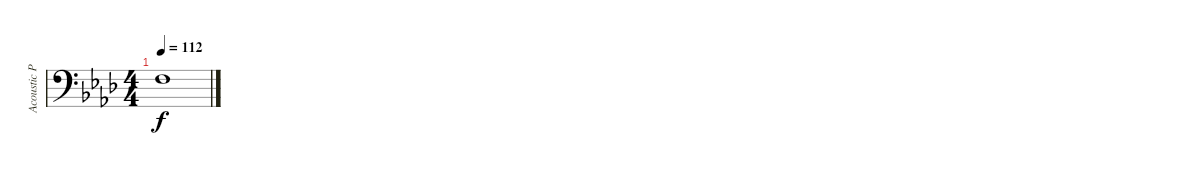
\track ("Acoustic Piano (Staff 2)" "Acoustic P") {instrument acousticgrandpiano}
\staff {score}
\tuning (E4 B3 G3 D3 A2 E2 B1) {hide}
\ts (4 4)
\tempo 112
\clef f4
\ks ab
3.4.1{dy f}
